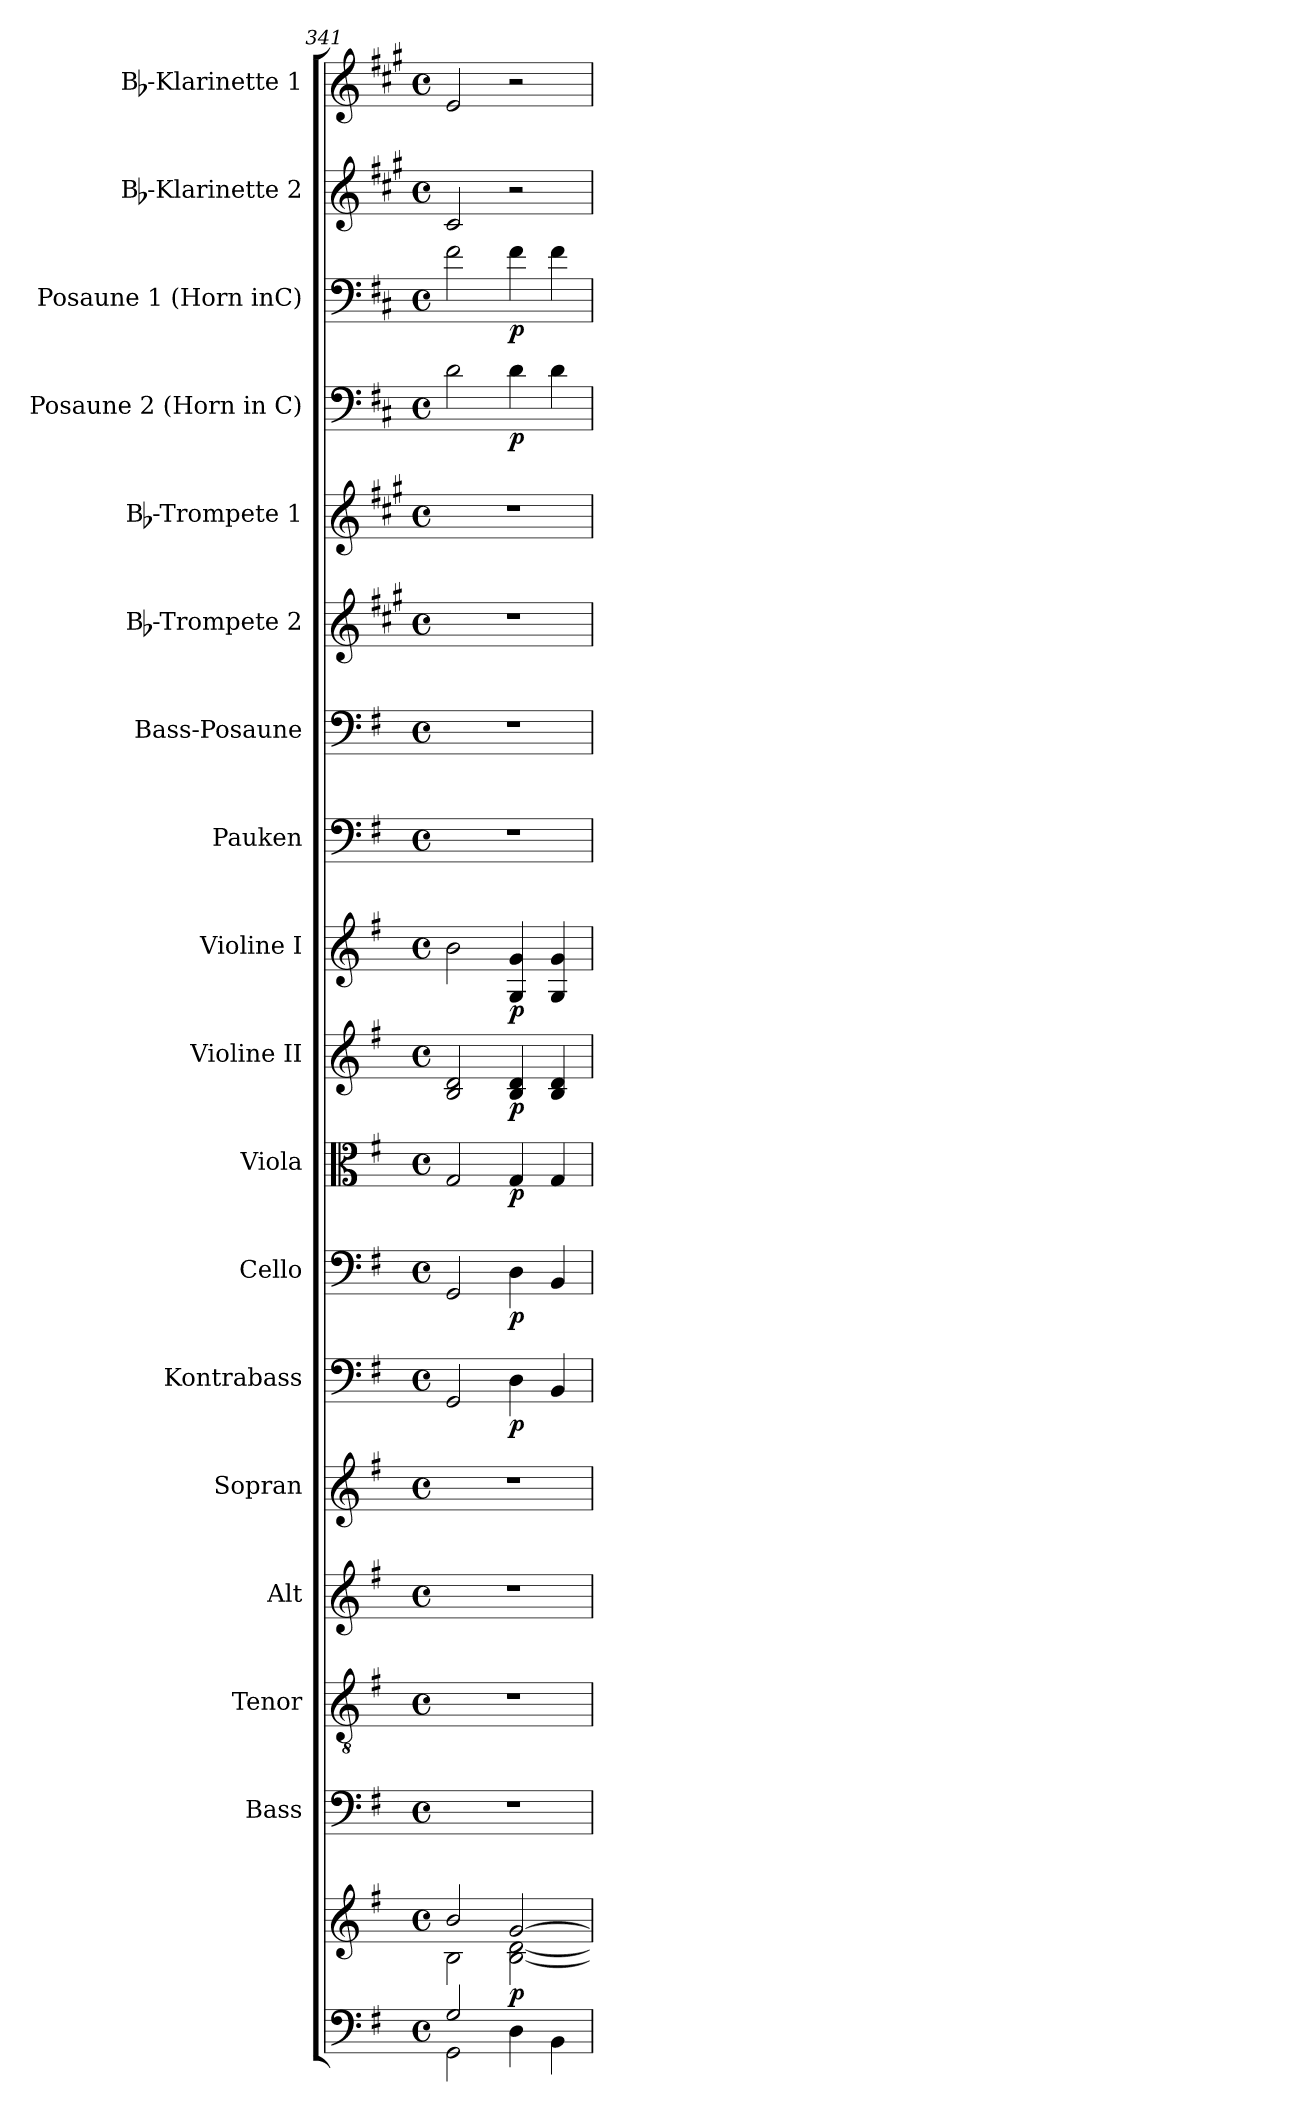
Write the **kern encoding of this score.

**kern	**kern	**dynam	**kern	**kern	**kern	**kern	**kern	**dynam	**kern	**dynam	**kern	**dynam	**kern	**dynam	**kern	**dynam	**kern	**kern	**kern	**kern	**kern	**dynam	**kern	**dynam	**kern	**kern
*part18	*part18	*part18	*part17	*part16	*part15	*part14	*part13	*part13	*part12	*part12	*part11	*part11	*part10	*part10	*part9	*part9	*part8	*part7	*part6	*part5	*part4	*part4	*part3	*part3	*part2	*part1
*staff19	*staff18	*staff18/19	*staff17	*staff16	*staff15	*staff14	*staff13	*staff13	*staff12	*staff12	*staff11	*staff11	*staff10	*staff10	*staff9	*staff9	*staff8	*staff7	*staff6	*staff5	*staff4	*staff4	*staff3	*staff3	*staff2	*staff1
*	*	*	*I"Bass	*I"Tenor	*I"Alt	*I"Sopran	*I"Kontrabass	*	*I"Cello	*	*I"Viola	*	*I"Violine II	*	*I"Violine I	*	*I"Pauken	*I"Bass-Posaune	*I"Bb-Trompete 2	*I"Bb-Trompete 1	*I"Posaune 2 (Horn in C)	*	*I"Posaune 1 (Horn inC)	*	*I"Bb-Klarinette 2	*I"Bb-Klarinette 1
*	*	*	*I'B.	*I'T.	*I'A.	*I'S.	*I'Kb.	*	*	*	*I'Vla.	*	*I'Vl. II	*	*I'Vl. I	*	*I'Pk.	*I'B-Pos.	*I'Bb Trp. 2	*I'Bb Trp. 1	*I'Pos. 2	*	*I'Pos. 1	*	*I'Bb Kl. 2	*I'Bb Kl. 1
*clefF4	*clefG2	*	*clefF4	*clefGv2	*clefG2	*clefG2	*clefF4	*	*clefF4	*	*clefC3	*	*clefG2	*	*clefG2	*	*clefF4	*clefF4	*clefG2	*clefG2	*clefF4	*	*clefF4	*	*clefG2	*clefG2
*	*	*	*	*	*	*	*ITrd7c12	*	*	*	*	*	*	*	*	*	*	*	*ITrd1c2	*ITrd1c2	*ITrd4c7	*	*ITrd4c7	*	*ITrd1c2	*ITrd1c2
*k[f#]	*k[f#]	*	*k[f#]	*k[f#]	*k[f#]	*k[f#]	*k[f#]	*	*k[f#]	*	*k[f#]	*	*k[f#]	*	*k[f#]	*	*k[f#]	*k[f#]	*k[f#]	*k[f#]	*k[f#]	*	*k[f#]	*	*k[f#]	*k[f#]
*G:	*G:	*	*G:	*G:	*G:	*G:	*G:	*	*G:	*	*G:	*	*G:	*	*G:	*	*G:	*G:	*G:	*G:	*G:	*	*G:	*	*G:	*G:
*M4/4	*M4/4	*	*M4/4	*M4/4	*M4/4	*M4/4	*M4/4	*	*M4/4	*	*M4/4	*	*M4/4	*	*M4/4	*	*M4/4	*M4/4	*M4/4	*M4/4	*M4/4	*	*M4/4	*	*M4/4	*M4/4
*met(c)	*met(c)	*	*met(c)	*met(c)	*met(c)	*met(c)	*met(c)	*	*met(c)	*	*met(c)	*	*met(c)	*	*met(c)	*	*met(c)	*met(c)	*met(c)	*met(c)	*met(c)	*	*met(c)	*	*met(c)	*met(c)
=341	=341	=341	=341	=341	=341	=341	=341	=341	=341	=341	=341	=341	=341	=341	=341	=341	=341	=341	=341	=341	=341	=341	=341	=341	=341	=341
*^	*^	*	*	*	*	*	*	*	*	*	*	*	*	*	*	*	*	*	*	*	*	*	*	*	*	*
2G/	2GG\	2b/	2B\	.	1r	1r	1r	1r	2GGG/	.	2GG/	.	2G/	.	2B/ 2d/	.	2b\	.	1r	1r	1r	1r	2G\	.	2B\	.	2B/	2d/
!	!	!	!	!LO:DY:b	!	!	!	!	!	!LO:DY:b	!	!LO:DY:b	!	!LO:DY:b	!	!LO:DY:b	!	!LO:DY:b	!	!	!	!	!	!LO:DY:b	!	!LO:DY:b	!	!
2ryy	4D\	[>2g/	[<2B\ [<2d\	p	.	.	.	.	4DD\	p	4D\	p	4G/	p	4B/ 4d/	p	4G/ 4g/	p	.	.	.	.	4G\	p	4B\	p	2r	2r
.	4BB\	.	.	.	.	.	.	.	4BBB/	.	4BB/	.	4G/	.	4B/ 4d/	.	4G/ 4g/	.	.	.	.	.	4G\	.	4B\	.	.	.
*v	*v	*	*	*	*	*	*	*	*	*	*	*	*	*	*	*	*	*	*	*	*	*	*	*	*	*	*	*
*	*v	*v	*	*	*	*	*	*	*	*	*	*	*	*	*	*	*	*	*	*	*	*	*	*	*	*	*
=	=	=	=	=	=	=	=	=	=	=	=	=	=	=	=	=	=	=	=	=	=	=	=	=	=	=
*-	*-	*-	*-	*-	*-	*-	*-	*-	*-	*-	*-	*-	*-	*-	*-	*-	*-	*-	*-	*-	*-	*-	*-	*-	*-	*-
